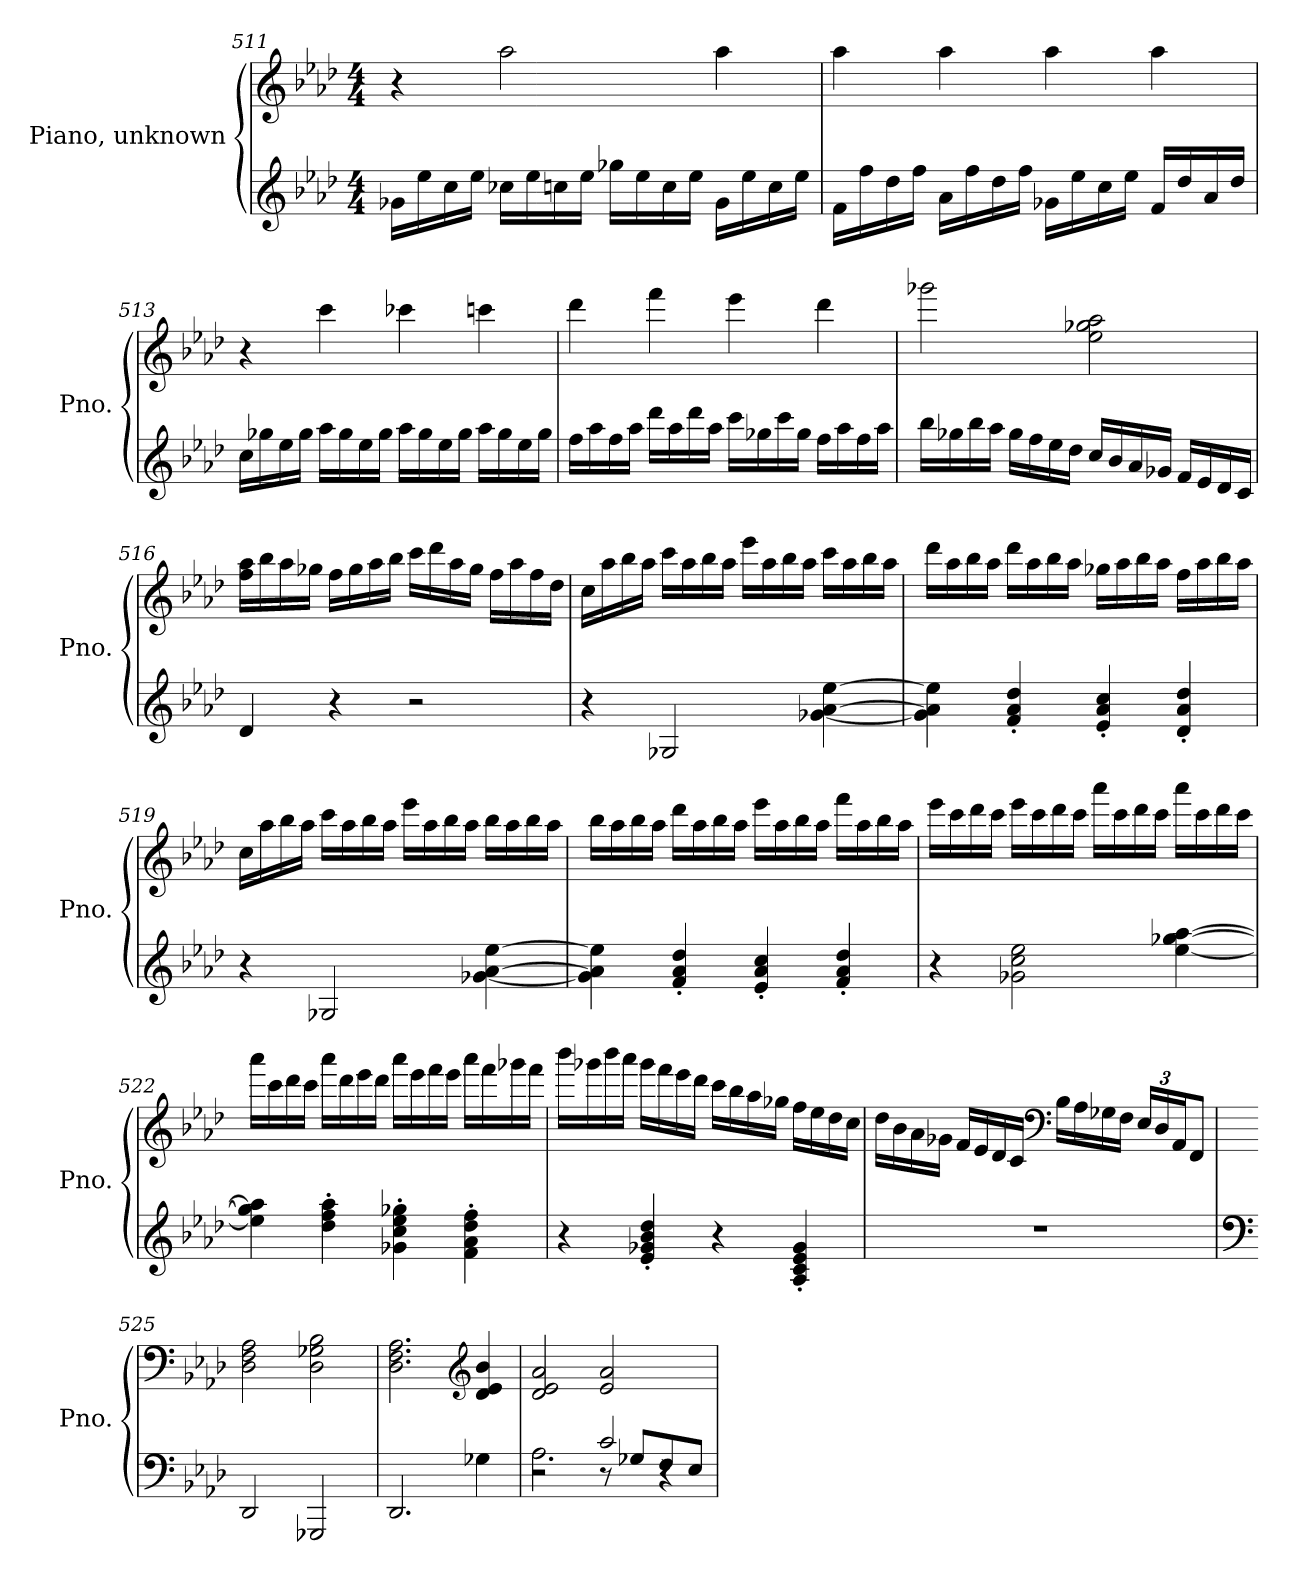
**kern	**kern
*part1	*part1
*staff2	*staff1
*I"Piano, unknown	*
*I'Pno.	*
!!LO:LB:g=z
*clefG2	*clefG2
*k[b-e-a-d-]	*k[b-e-a-d-]
*M4/4	*M4/4
=511	=511
16g-X\LL	4r
16ee-\	.
16cc\	.
16ee-\JJ	.
16cc-X\LL	2aa-\
16ee-\	.
16ccn\	.
16ee-\JJ	.
16gg-X\LL	.
16ee-\	.
16cc\	.
16ee-\JJ	.
16g-\LL	4aa-\
16ee-\	.
16cc\	.
16ee-\JJ	.
=512	=512
16f\LL	4aa-\
16ff\	.
16dd-\	.
16ff\JJ	.
16a-\LL	4aa-\
16ff\	.
16dd-\	.
16ff\JJ	.
16g-X\LL	4aa-\
16ee-\	.
16cc\	.
16ee-\JJ	.
16f/LL	4aa-\
16dd-/	.
16a-/	.
16dd-/JJ	.
!!LO:PB:g=z
=513	=513
16cc\LL	4r
16gg-X\	.
16ee-\	.
16gg-\JJ	.
16aa-\LL	4ccc\
16gg-\	.
16ee-\	.
16gg-\JJ	.
16aa-\LL	4ccc-X\
16gg-\	.
16ee-\	.
16gg-\JJ	.
16aa-\LL	4cccn\
16gg-\	.
16ee-\	.
16gg-\JJ	.
=514	=514
16ff\LL	4ddd-\
16aa-\	.
16ff\	.
16aa-\JJ	.
16ddd-\LL	4fff\
16aa-\	.
16ddd-\	.
16aa-\JJ	.
16ccc\LL	4eee-\
16gg-X\	.
16ccc\	.
16gg-\JJ	.
16ff\LL	4ddd-\
16aa-\	.
16ff\	.
16aa-\JJ	.
!!LO:LB:g=z
=515	=515
16bb-\LL	2ggg-X\
16gg-X\	.
16bb-\	.
16aa-\JJ	.
16gg-\LL	.
16ff\	.
16ee-\	.
16dd-\JJ	.
16cc/LL	2ee-\ 2gg-X\ 2aa-\
16b-/	.
16a-/	.
16g-X/JJ	.
16f/LL	.
16e-/	.
16d-/	.
16c/JJ	.
=516	=516
4d-/	16ff\ 16aa-\LL
.	16bb-\
.	16aa-\
.	16gg-X\JJ
4r	16ff\LL
.	16gg-\
.	16aa-\
.	16bb-\JJ
2r	16ccc\LL
.	16ddd-\
.	16aa-\
.	16gg-\JJ
.	16ff\LL
.	16aa-\
.	16ff\
.	16dd-\JJ
!!LO:LB:g=z
=517	=517
4r	16cc\LL
.	16aa-\
.	16bb-\
.	16aa-\JJ
2G-X/	16ccc\LL
.	16aa-\
.	16bb-\
.	16aa-\JJ
.	16eee-\LL
.	16aa-\
.	16bb-\
.	16aa-\JJ
[4g-X\ [4a-\ [4ee-\	16ccc\LL
.	16aa-\
.	16bb-\
.	16aa-\JJ
=518	=518
4g-\] 4a-\] 4ee-\]	16ddd-\LL
.	16aa-\
.	16bb-\
.	16aa-\JJ
4f/' 4a-/' 4dd-/'	16ddd-\LL
.	16aa-\
.	16bb-\
.	16aa-\JJ
4e-/' 4a-/' 4cc/'	16gg-X\LL
.	16aa-\
.	16bb-\
.	16aa-\JJ
4d-/' 4a-/' 4dd-/'	16ff\LL
.	16aa-\
.	16bb-\
.	16aa-\JJ
!!LO:LB:g=z
=519	=519
4r	16cc\LL
.	16aa-\
.	16bb-\
.	16aa-\JJ
2G-X/	16ccc\LL
.	16aa-\
.	16bb-\
.	16aa-\JJ
.	16eee-\LL
.	16aa-\
.	16bb-\
.	16aa-\JJ
[4g-X\ [4a-\ [4ee-\	16bb-\LL
.	16aa-\
.	16bb-\
.	16aa-\JJ
=520	=520
4g-\] 4a-\] 4ee-\]	16bb-\LL
.	16aa-\
.	16bb-\
.	16aa-\JJ
4f/' 4a-/' 4dd-/'	16ddd-\LL
.	16aa-\
.	16bb-\
.	16aa-\JJ
4e-/' 4a-/' 4cc/'	16eee-\LL
.	16aa-\
.	16bb-\
.	16aa-\JJ
4f/' 4a-/' 4dd-/'	16fff\LL
.	16aa-\
.	16bb-\
.	16aa-\JJ
!!LO:LB:g=z
=521	=521
4r	16eee-\LL
.	16ccc\
.	16ddd-\
.	16ccc\JJ
2g-X\ 2cc\ 2ee-\	16eee-\LL
.	16ccc\
.	16ddd-\
.	16ccc\JJ
.	16aaa-\LL
.	16ccc\
.	16ddd-\
.	16ccc\JJ
[4ee-\ [4gg-X\ [4aa-\	16aaa-\LL
.	16ccc\
.	16ddd-\
.	16ccc\JJ
!!LO:LB:g=z
=522	=522
4ee-\] 4gg-\] 4aa-\]	16aaa-\LL
.	16ccc\
.	16ddd-\
.	16ccc\JJ
4dd-\' 4ff\' 4aa-\'	16aaa-\LL
.	16ddd-\
.	16eee-\
.	16ddd-\JJ
4g-X\' 4cc\' 4ee-\' 4gg-X\'	16aaa-\LL
.	16eee-\
.	16fff\
.	16eee-\JJ
4f\' 4a-\' 4dd-\' 4ff\'	16aaa-\LL
.	16fff\
.	16ggg-X\
.	16fff\JJ
=523	=523
4r	16bbb-\LL
.	16ggg-X\
.	16bbb-\
.	16aaa-\JJ
4e-/' 4g-X/' 4b-/' 4dd-/'	16ggg-\LL
.	16fff\
.	16eee-\
.	16ddd-\JJ
4r	16ccc\LL
.	16bb-\
.	16aa-\
.	16gg-X\JJ
4A-/' 4c/' 4e-/' 4g-/'	16ff\LL
.	16ee-\
.	16dd-\
.	16cc\JJ
!!LO:PB:g=z
=524	=524
1r	16dd-\LL
.	16b-\
.	16a-\
.	16g-X\JJ
.	16f/LL
.	16e-/
.	16d-/
.	16c/JJ
*	*clefF4
.	16B-\LL
.	16A-\
.	16G-X\
.	16F\JJ
*	*Xbrackettup
.	24E-/LL
.	24D-/
.	24AA-/J
.	8FF/J
=525	=525
*clefF4	*
2DD-/	2D-\ 2F\ 2A-\
2GGG-X/	2D-\ 2G-X\ 2B-\
=526	=526
2.DD-/	2.D-\ 2.F\ 2.A-\
*	*clefG2
4G-X\	4d-/ 4e-/ 4b-/
=527	=527
*^	*
*	*^	*
2r	2.A-\	2r	2d-/ 2e-/ 2a-/
2c/	.	8r	2e-/ 2a-/
.	.	8G-X/L	.
.	4r	8F/	.
.	.	8E-/J	.
*v	*v	*v	*
=	=
*-	*-
